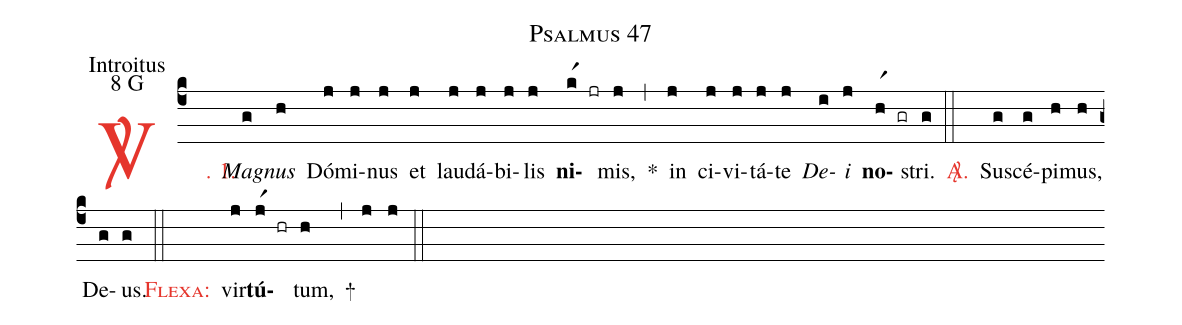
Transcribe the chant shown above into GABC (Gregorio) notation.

name: Psalmus 47;
office-part: Introitus;
mode: 8;
mode-differentia: G;
%%
(c4)

<c><sp>V/</sp>. 1.</c>() <i>Ma</i>(g)<i>gnus</i>(h) Dó(j)mi(j)nus(j) et(j) lau(j)dá(j)bi(j)lis(j) <b>ni</b>(kr1 jr)mis,(j) *(,) in(j) ci(j)vi(j)tá(j)te(j) <i>De</i>(i)<i>i</i>(j) <b>no</b>(hr1 gr)stri.(g)

(::)

<nlba><c><sp>A/</sp>.</c>() Su</nlba>(g)scé(g)pi(h)mus,(h) De(g)us.(g)

(::)

<nlba><c><sc>Flexa</sc>:</c>() vir</nlba>(j)<b>tú</b>(jr1 hr)tum,(h) +(,) (j) (j)

(::)
